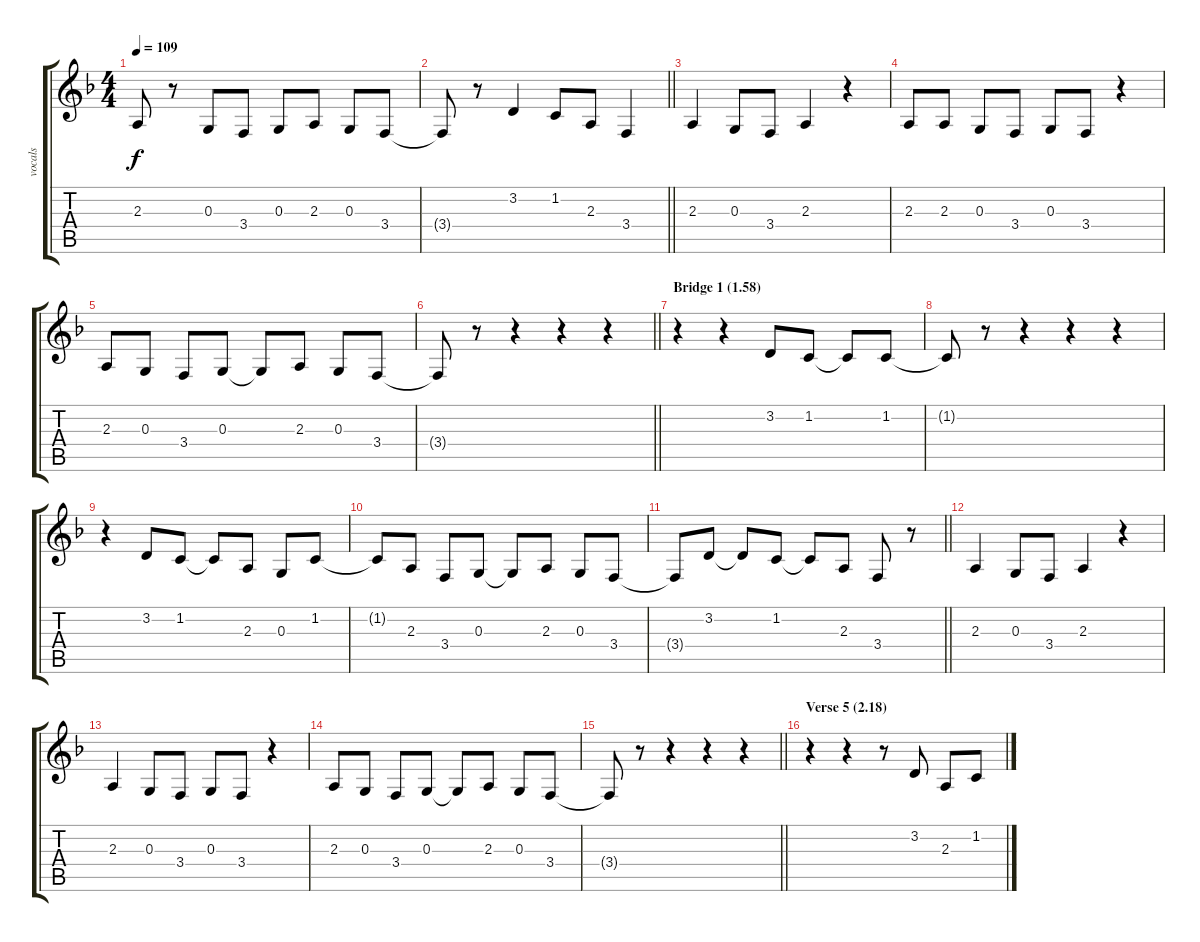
\track ("vocals" "vocals") {instrument clarinet}
\staff {score tabs}
\tuning (E4 B3 G3 D3 A2 E2) {hide}
\ts (4 4)
\tempo 109
\clef g2
\ks f
2.3{t}.8{dy f} r.8 0.3.8 3.4.8 0.3.8 2.3.8 0.3.8 3.4.8 |
\barLineRight lightlight
3.4{t}.8 r.8 3.2.4 1.2.8 2.3.8 3.4.4 |
2.3.4 0.3.8 3.4.8 2.3.4 r.4 |
2.3.8 2.3.8 0.3.8 3.4.8 0.3.8 3.4.8 r.4 |
2.3.8 0.3.8 3.4.8 0.3.8 0.3{t}.8 2.3.8 0.3.8 3.4.8 |
\barLineRight lightlight
3.4{t}.8 r.8 r.4 r.4 r.4 |
\section ("" "Bridge 1 (1.58)")
r.4 r.4 3.2.8 1.2.8 1.2{t}.8 1.2.8 |
1.2{t}.8 r.8 r.4 r.4 r.4 |
r.4 3.2.8 1.2.8 1.2{t}.8 2.3.8 0.3.8 1.2.8 |
1.2{t}.8 2.3.8 3.4.8 0.3.8 0.3{t}.8 2.3.8 0.3.8 3.4.8 |
\barLineRight lightlight
3.4{t}.8 3.2.8 3.2{t}.8 1.2.8 1.2{t}.8 2.3.8 3.4.8 r.8 |
2.3.4 0.3.8 3.4.8 2.3.4 r.4 |
2.3.4 0.3.8 3.4.8 0.3.8 3.4.8 r.4 |
2.3.8 0.3.8 3.4.8 0.3.8 0.3{t}.8 2.3.8 0.3.8 3.4.8 |
\barLineRight lightlight
3.4{t}.8 r.8 r.4 r.4 r.4 |
\section ("" "Verse 5 (2.18)")
r.4 r.4 r.8 3.2.8 2.3.8 1.2.8
